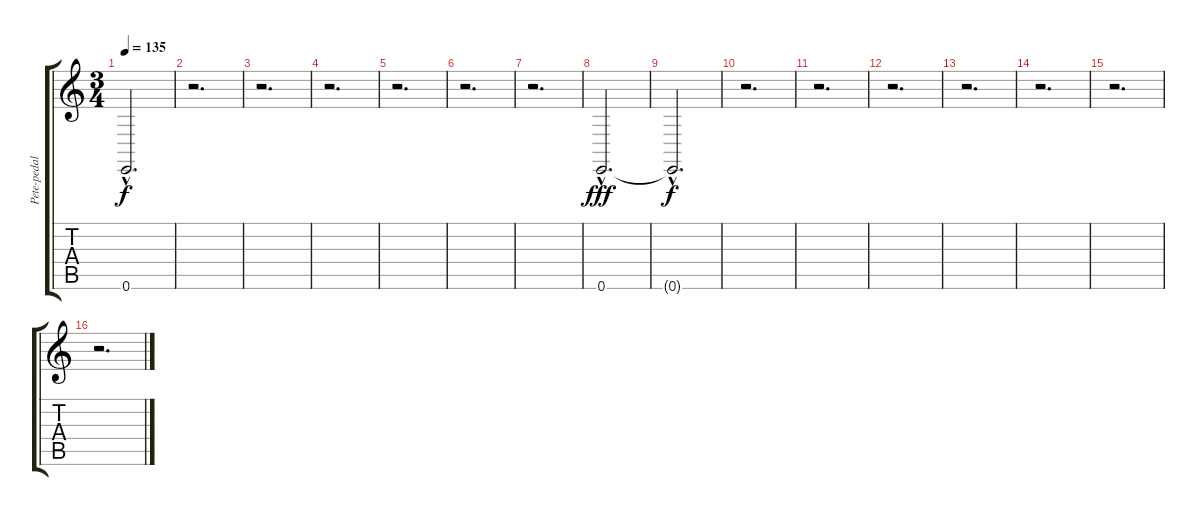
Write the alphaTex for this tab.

\track ("Pete-pedals" "Pete-pedal") {instrument synthbrass2}
\staff {score tabs}
\tuning (E4 B3 G3 D3 A2 E2) {hide}
\ts (3 4)
\tempo 135
\clef g2
\ks c
0.6{hac t}.2{d dy f} |
r.2{d} |
r.2{d} |
r.2{d} |
r.2{d} |
r.2{d} |
r.2{d} |
0.6{hac}.2{d dy fff} |
0.6{hac t}.2{d dy f} |
r.2{d} |
r.2{d} |
r.2{d} |
r.2{d} |
r.2{d} |
r.2{d} |
r.2{d}
